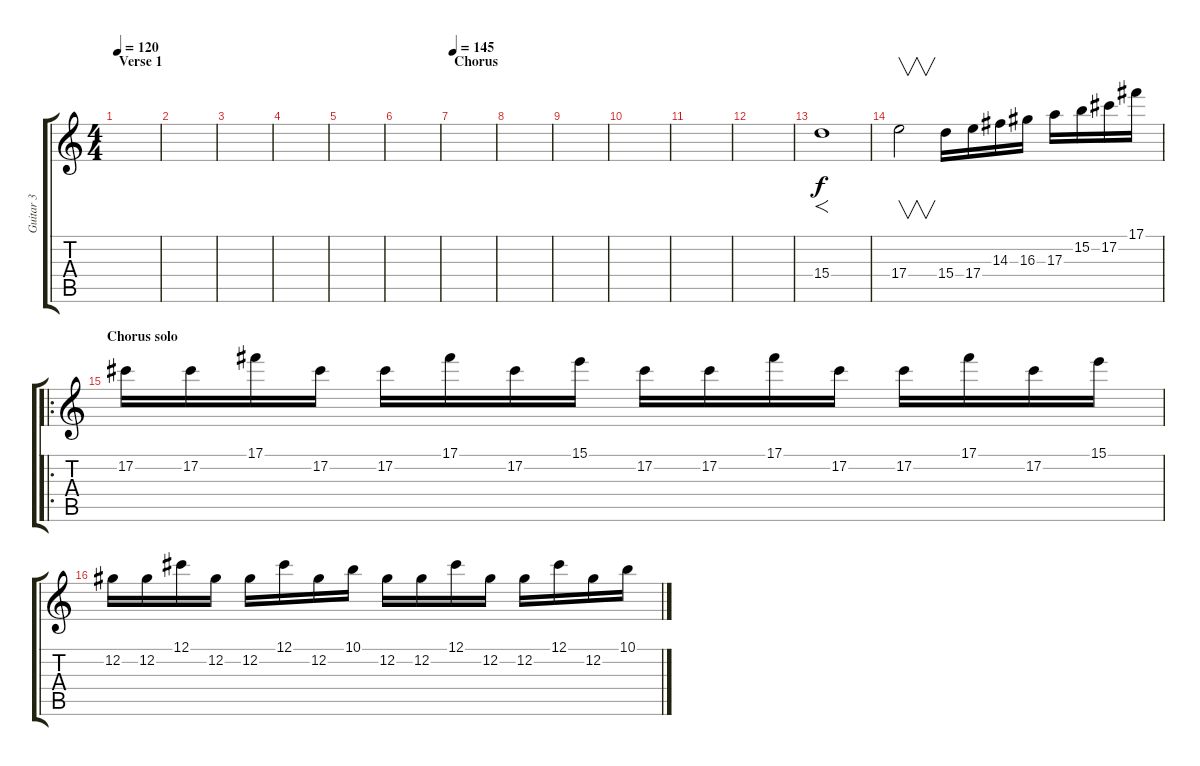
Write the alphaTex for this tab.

\track ("Guitar 3" "Guitar 3") {instrument distortionguitar}
\staff {score tabs}
\tuning (Db4 Ab3 E3 B2 Gb2 Db2) {hide}
\ts (4 4)
\section ("" "Verse 1")
\tempo 120
\clef g2
\ks c
|
|
|
|
|
|
\section ("" "Chorus")
\tempo 145
|
|
|
|
|
|
15.4.1{f} |
17.4.2{v} 15.4.16 17.4.16 14.3.16 16.3.16 17.3.16 15.2.16 17.2.16 17.1.16 |
\ro
\section ("" "Chorus solo")
17.2.16 17.2.16 17.1.16 17.2.16 17.2.16 17.1.16 17.2.16 15.1.16 17.2.16 17.2.16 17.1.16 17.2.16 17.2.16 17.1.16 17.2.16 15.1.16 |
12.2.16 12.2.16 12.1.16 12.2.16 12.2.16 12.1.16 12.2.16 10.1.16 12.2.16 12.2.16 12.1.16 12.2.16 12.2.16 12.1.16 12.2.16 10.1.16
